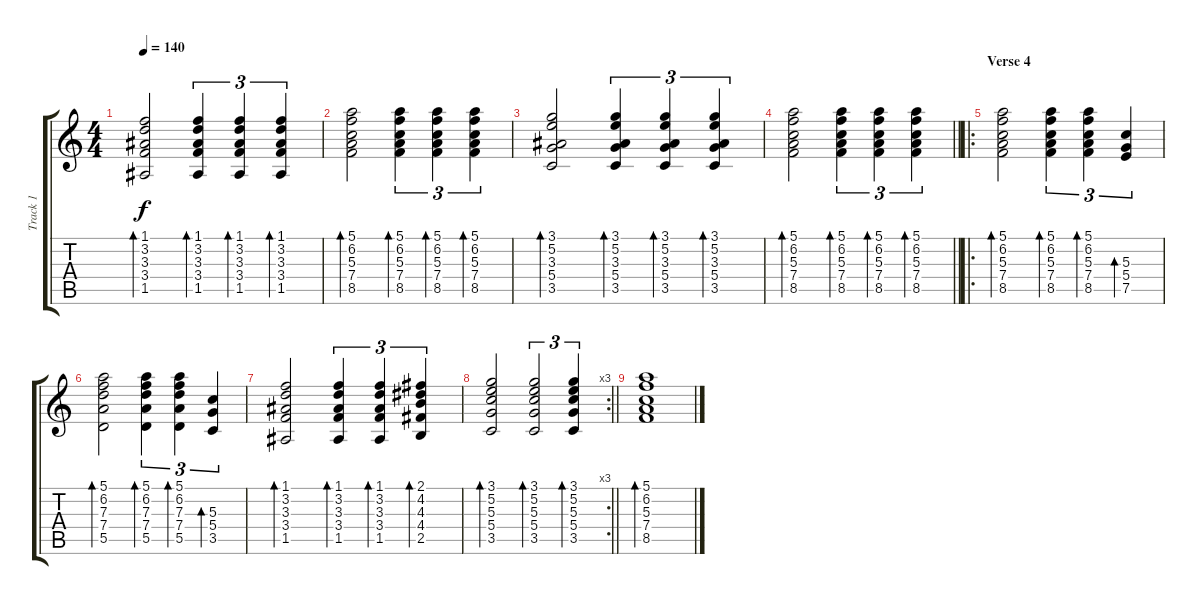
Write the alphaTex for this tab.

\track ("Track 1" "Track 1") {instrument electricguitarclean}
\staff {score tabs}
\tuning (E4 B3 G3 D3 A2 E2) {hide}
\ts (4 4)
\tempo 140
\clef g2
\ks c
(1.1 3.2 3.3 3.4 1.5).2{bd 240 dy f} (1.1 3.2 3.3 3.4 1.5).4{tu (3 2) bd 60} (1.1 3.2 3.3 3.4 1.5).4{tu (3 2) bd 60} (1.1 3.2 3.3 3.4 1.5).4{tu (3 2) bd 60} |
(5.1 6.2 5.3 7.4 8.5).2{bd 240} (5.1 6.2 5.3 7.4 8.5).4{tu (3 2) bd 60} (5.1 6.2 5.3 7.4 8.5).4{tu (3 2) bd 60} (5.1 6.2 5.3 7.4 8.5).4{tu (3 2) bd 60} |
(3.1 5.2 3.3 5.4 3.5).2{bd 240} (3.1 5.2 3.3 5.4 3.5).4{tu (3 2) bd 60} (3.1 5.2 3.3 5.4 3.5).4{tu (3 2) bd 60} (3.1 5.2 3.3 5.4 3.5).4{tu (3 2) bd 60} |
\barLineRight lightlight
(5.1 6.2 5.3 7.4 8.5).2{bd 240} (5.1 6.2 5.3 7.4 8.5).4{tu (3 2) bd 60} (5.1 6.2 5.3 7.4 8.5).4{tu (3 2) bd 60} (5.1 6.2 5.3 7.4 8.5).4{tu (3 2) bd 60} |
\ro
\section ("" "Verse 4")
(5.1 6.2 5.3 7.4 8.5).2{bd 240} (5.1 6.2 5.3 7.4 8.5).4{tu (3 2) bd 60} (5.1 6.2 5.3 7.4 8.5).4{tu (3 2) bd 60} (5.3 5.4 7.5).4{tu (3 2) bd 30} |
(5.1 6.2 7.3 7.4 5.5).2{bd 240} (5.1 6.2 7.3 7.4 5.5).4{tu (3 2) bd 60} (5.1 6.2 7.3 7.4 5.5).4{tu (3 2) bd 60} (5.3 5.4 3.5).4{tu (3 2) bd 30} |
(1.1 3.2 3.3 3.4 1.5).2{bd 240} (1.1 3.2 3.3 3.4 1.5).4{tu (3 2) bd 60} (1.1 3.2 3.3 3.4 1.5).4{tu (3 2) bd 60} (2.1 4.2 4.3 4.4 2.5).4{tu (3 2) bd 60} |
\rc 3
\barLineRight lightlight
(3.1 5.2 5.3 5.4 3.5).2{bd 240} (3.1 5.2 5.3 5.4 3.5).2{tu (3 2) bd 60} (3.1 5.2 5.3 5.4 3.5).4{tu (3 2) bd 60} |
(5.1 6.2 5.3 7.4 8.5).1{bd 240}
